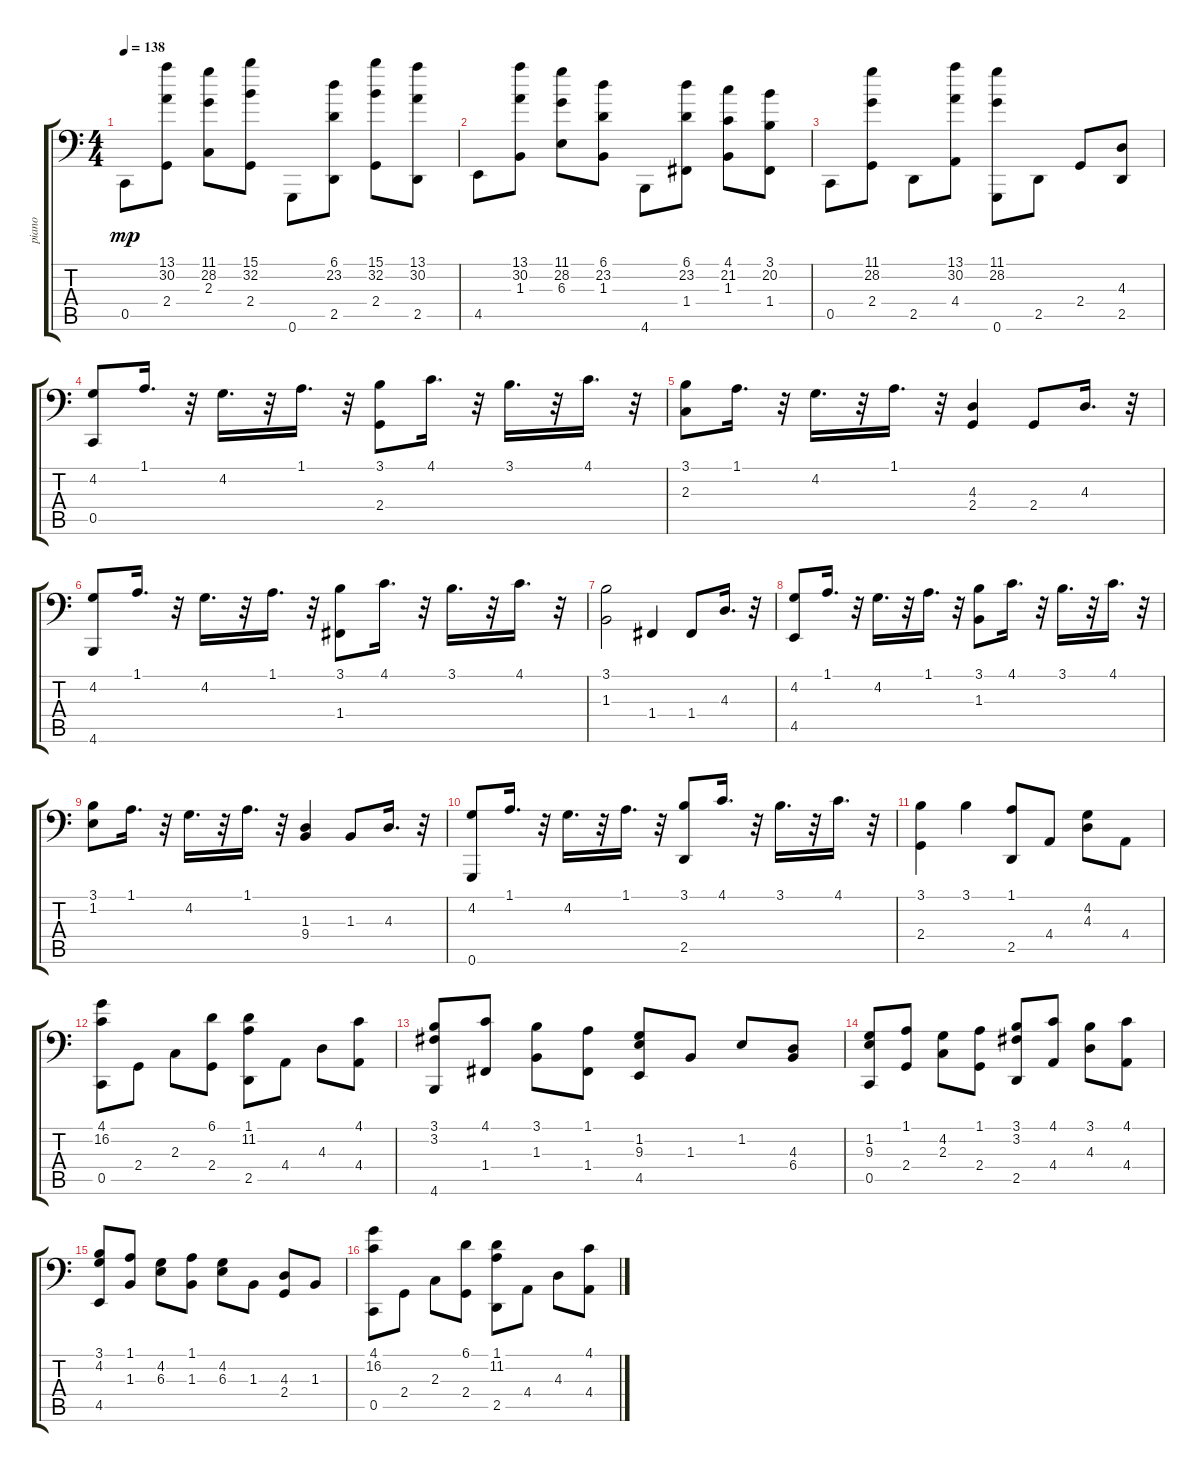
\track ("piano" "piano") {instrument acousticgrandpiano}
\staff {score tabs}
\tuning (Ab3 Eb3 Bb2 F2 C2 G1) {hide}
\ts (4 4)
\tempo 138
\clef f4
\ks c
0.5.8{dy mp} (13.1 30.2 2.4).8 (11.1 28.2 2.3).8 (15.1 32.2 2.4).8 0.6.8 (6.1 23.2 2.5).8 (15.1 32.2 2.4).8 (13.1 30.2 2.5).8 |
4.5.8 (13.1 30.2 1.3).8 (11.1 28.2 6.3).8 (6.1 23.2 1.3).8 4.6.8 (6.1 23.2 1.4).8 (4.1 21.2 1.3).8 (3.1 20.2 1.4).8 |
0.5.8 (11.1 28.2 2.4).8 2.5.8 (13.1 30.2 4.4).8 (11.1 28.2 0.6).8 2.5.8 2.4.8 (4.3 2.5).8 |
(4.2 0.5).8 1.1.16{d} r.32 4.2.16{d} r.32 1.1.16{d} r.32 (3.1 2.4).8 4.1.16{d} r.32 3.1.16{d} r.32 4.1.16{d} r.32 |
(3.1 2.3).8 1.1.16{d} r.32 4.2.16{d} r.32 1.1.16{d} r.32 (4.3 2.4).4 2.4.8 4.3.16{d} r.32 |
(4.2 4.6).8 1.1.16{d} r.32 4.2.16{d} r.32 1.1.16{d} r.32 (3.1 1.4).8 4.1.16{d} r.32 3.1.16{d} r.32 4.1.16{d} r.32 |
(3.1 1.3).2 1.4.4 1.4.8 4.3.16{d} r.32 |
(4.2 4.5).8 1.1.16{d} r.32 4.2.16{d} r.32 1.1.16{d} r.32 (3.1 1.3).8 4.1.16{d} r.32 3.1.16{d} r.32 4.1.16{d} r.32 |
(3.1 1.2).8 1.1.16{d} r.32 4.2.16{d} r.32 1.1.16{d} r.32 (1.3 9.4).4 1.3.8 4.3.16{d} r.32 |
(4.2 0.6).8 1.1.16{d} r.32 4.2.16{d} r.32 1.1.16{d} r.32 (3.1 2.5).8 4.1.16{d} r.32 3.1.16{d} r.32 4.1.16{d} r.32 |
(3.1 2.4).4 3.1.4 (1.1 2.5).8 4.4.8 (4.2 4.3).8 4.4.8 |
(4.1 16.2 0.5).8 2.4.8 2.3.8 (6.1 2.4).8 (1.1 11.2 2.5).8 4.4.8 4.3.8 (4.1 4.4).8 |
(3.1 3.2 4.6).8 (4.1 1.4).8 (3.1 1.3).8 (1.1 1.4).8 (1.2 9.3 4.5).8 1.3.8 1.2.8 (4.3 6.4).8 |
(1.2 9.3 0.5).8 (1.1 2.4).8 (4.2 2.3).8 (1.1 2.4).8 (3.1 3.2 2.5).8 (4.1 4.4).8 (3.1 4.3).8 (4.1 4.4).8 |
(3.1 4.2 4.5).8 (1.1 1.3).8 (4.2 6.3).8 (1.1 1.3).8 (4.2 6.3).8 1.3.8 (4.3 2.4).8 1.3.8 |
(4.1 16.2 0.5).8 2.4.8 2.3.8 (6.1 2.4).8 (1.1 11.2 2.5).8 4.4.8 4.3.8 (4.1 4.4).8
